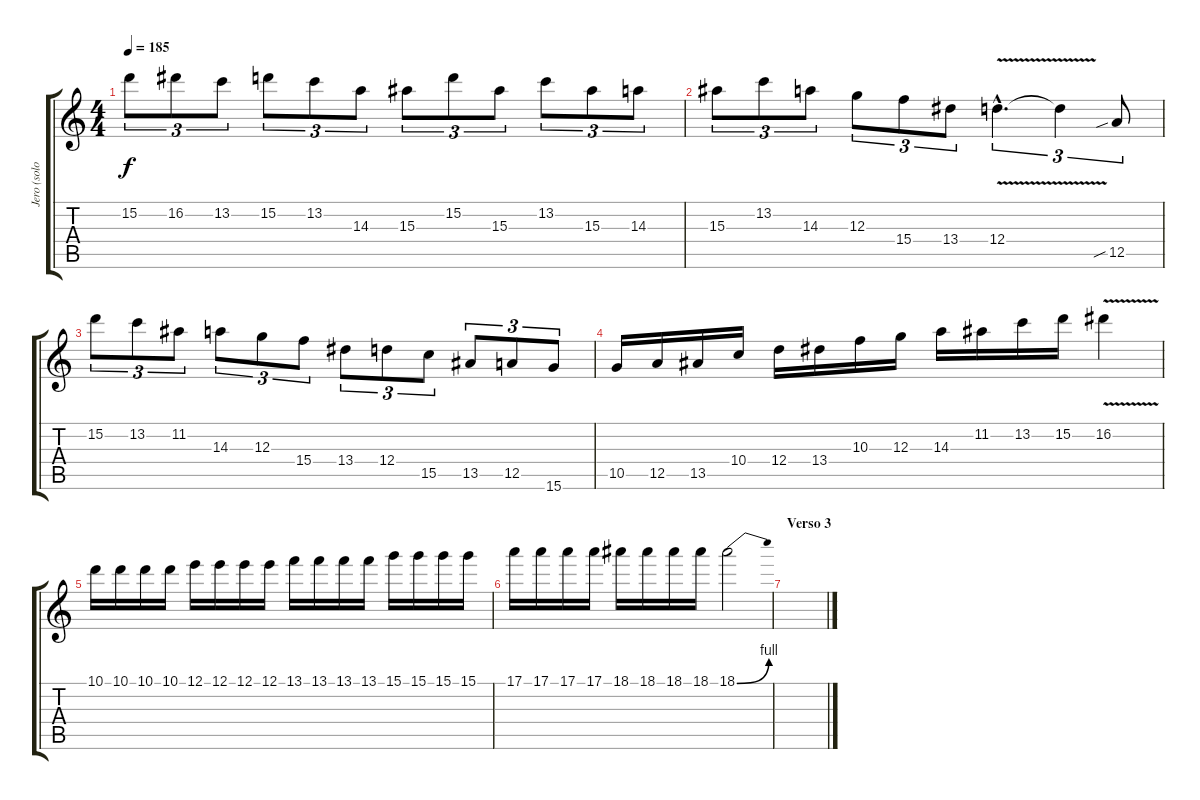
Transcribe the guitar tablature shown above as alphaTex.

\track ("Jero (solo)" "Jero (solo") {instrument distortionguitar}
\staff {score tabs}
\tuning (E4 B3 G3 D3 A2 E2) {hide}
\ts (4 4)
\tempo 185
\clef g2
\ks c
15.2.8{tu (3 2) dy f} 16.2.8{tu (3 2)} 13.2.8{tu (3 2)} 15.2.8{tu (3 2)} 13.2.8{tu (3 2)} 14.3.8{tu (3 2)} 15.3.8{tu (3 2)} 15.2.8{tu (3 2)} 15.3.8{tu (3 2)} 13.2.8{tu (3 2)} 15.3.8{tu (3 2)} 14.3.8{tu (3 2)} |
15.3.8{tu (3 2)} 13.2.8{tu (3 2)} 14.3.8{tu (3 2)} 12.3.8{tu (3 2)} 15.4.8{tu (3 2)} 13.4.8{tu (3 2)} 12.4{v hac}.4{d tu (3 2)} 12.4{t}.4{tu (3 2)} 12.5{sib}.8{tu (3 2)} |
15.2.8{tu (3 2)} 13.2.8{tu (3 2)} 11.2.8{tu (3 2)} 14.3.8{tu (3 2)} 12.3.8{tu (3 2)} 15.4.8{tu (3 2)} 13.4.8{tu (3 2)} 12.4.8{tu (3 2)} 15.5.8{tu (3 2)} 13.5.8{tu (3 2)} 12.5.8{tu (3 2)} 15.6.8{tu (3 2)} |
10.5.16 12.5.16 13.5.16 10.4.16 12.4.16 13.4.16 10.3.16 12.3.16 14.3.16 11.2.16 13.2.16 15.2.16 16.2{v}.4 |
10.1.16 10.1.16 10.1.16 10.1.16 12.1.16 12.1.16 12.1.16 12.1.16 13.1.16 13.1.16 13.1.16 13.1.16 15.1.16 15.1.16 15.1.16 15.1.16 |
17.1.16 17.1.16 17.1.16 17.1.16 18.1.16 18.1.16 18.1.16 18.1.16 18.1{be (bend 0 0 60 4)}.2 |
\section ("" "Verso 3")
